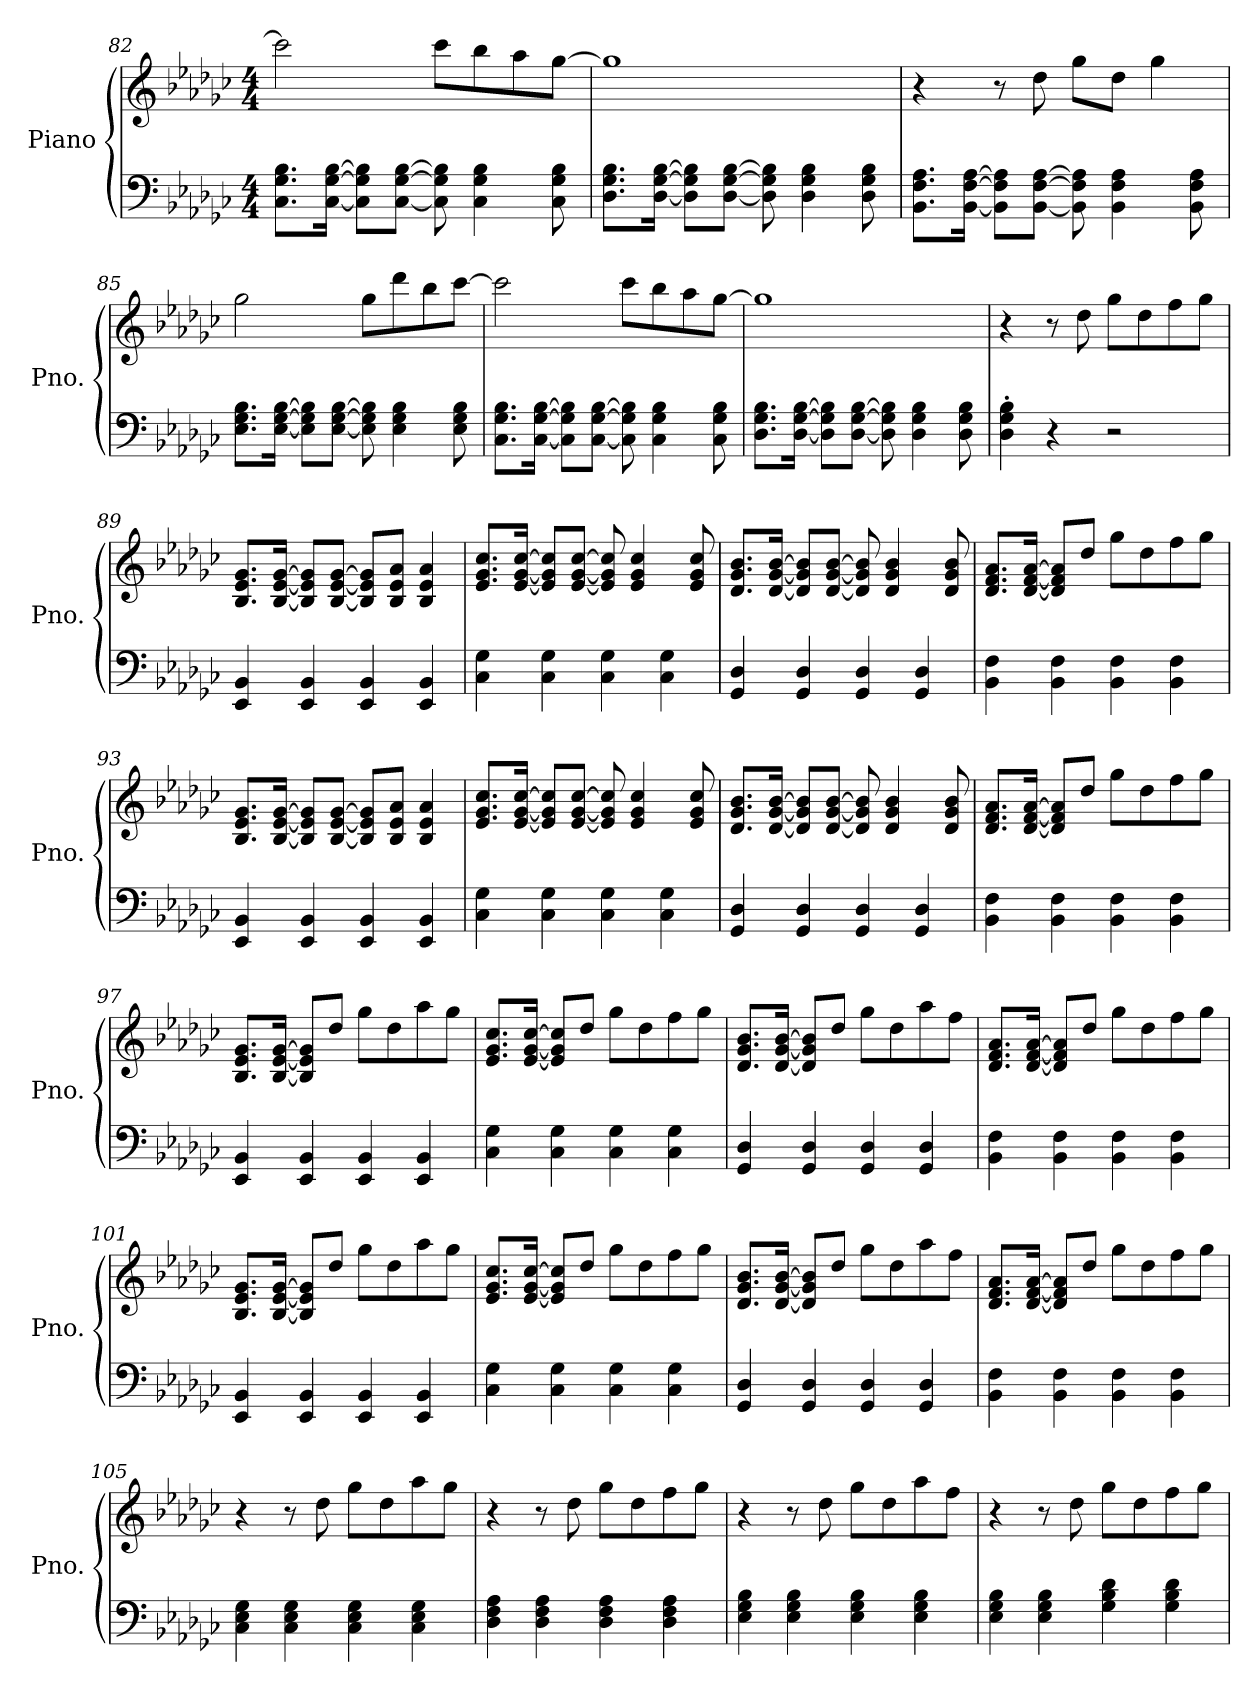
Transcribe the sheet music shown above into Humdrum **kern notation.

**kern	**kern
*part1	*part1
*staff2	*staff1
*I"Piano	*
*I'Pno.	*
!!LO:LB:g=z
*clefF4	*clefG2
*k[b-e-a-d-g-c-]	*k[b-e-a-d-g-c-]
*M4/4	*M4/4
=82	=82
8.C-\ 8.G-\ 8.B-\L	2ccc-\]
[16C-\ [16G-\ [16B-\Jk	.
8C-\] 8G-\] 8B-\]L	.
[8C-\ [8G-\ [8B-\J	.
8C-\] 8G-\] 8B-\]	8ccc-\L
4C-\ 4G-\ 4B-\	8bb-\
.	8aa-\
8C-\ 8G-\ 8B-\	[8gg-\J
=83	=83
8.D-\ 8.G-\ 8.B-\L	1gg-]
[16D-\ [16G-\ [16B-\Jk	.
8D-\] 8G-\] 8B-\]L	.
[8D-\ [8G-\ [8B-\J	.
8D-\] 8G-\] 8B-\]	.
4D-\ 4G-\ 4B-\	.
8D-\ 8G-\ 8B-\	.
=84	=84
8.BB-\ 8.F\ 8.A-\L	4r
[16BB-\ [16F\ [16A-\Jk	.
8BB-\] 8F\] 8A-\]L	8r
[8BB-\ [8F\ [8A-\J	8dd-\
8BB-\] 8F\] 8A-\]	8gg-\L
4BB-\ 4F\ 4A-\	8dd-\J
.	4gg-\
8BB-\ 8F\ 8A-\	.
=85	=85
8.E-\ 8.G-\ 8.B-\L	2gg-\
[16E-\ [16G-\ [16B-\Jk	.
8E-\] 8G-\] 8B-\]L	.
[8E-\ [8G-\ [8B-\J	.
8E-\] 8G-\] 8B-\]	8gg-\L
4E-\ 4G-\ 4B-\	8ddd-\
.	8bb-\
8E-\ 8G-\ 8B-\	[8ccc-\J
!!LO:LB:g=z
=86	=86
8.C-\ 8.G-\ 8.B-\L	2ccc-\]
[16C-\ [16G-\ [16B-\Jk	.
8C-\] 8G-\] 8B-\]L	.
[8C-\ [8G-\ [8B-\J	.
8C-\] 8G-\] 8B-\]	8ccc-\L
4C-\ 4G-\ 4B-\	8bb-\
.	8aa-\
8C-\ 8G-\ 8B-\	[8gg-\J
=87	=87
8.D-\ 8.G-\ 8.B-\L	1gg-]
[16D-\ [16G-\ [16B-\Jk	.
8D-\] 8G-\] 8B-\]L	.
[8D-\ [8G-\ [8B-\J	.
8D-\] 8G-\] 8B-\]	.
4D-\ 4G-\ 4B-\	.
8D-\ 8G-\ 8B-\	.
=88	=88
4D-\' 4G-\' 4B-\'	4r
4r	8r
.	8dd-\
2r	8gg-\L
.	8dd-\
.	8ff\
.	8gg-\J
=89	=89
4EE-/ 4BB-/	8.B-/ 8.e-/ 8.g-/L
.	[16B-/ [16e-/ [16g-/Jk
4EE-/ 4BB-/	8B-/] 8e-/] 8g-/]L
.	[8B-/ [8e-/ [8g-/J
4EE-/ 4BB-/	8B-/] 8e-/] 8g-/]L
.	8B-/ 8e-/ 8a-/J
4EE-/ 4BB-/	4B-/ 4e-/ 4a-/
!!LO:PB:g=z
=90	=90
4C-\ 4G-\	8.e-/ 8.g-/ 8.cc-/L
.	[16e-/ [16g-/ [16cc-/Jk
4C-\ 4G-\	8e-/] 8g-/] 8cc-/]L
.	[8e-/ [8g-/ [8cc-/J
4C-\ 4G-\	8e-/] 8g-/] 8cc-/]
.	4e-/ 4g-/ 4cc-/
4C-\ 4G-\	.
.	8e-/ 8g-/ 8cc-/
=91	=91
4GG-/ 4D-/	8.d-/ 8.g-/ 8.b-/L
.	[16d-/ [16g-/ [16b-/Jk
4GG-/ 4D-/	8d-/] 8g-/] 8b-/]L
.	[8d-/ [8g-/ [8b-/J
4GG-/ 4D-/	8d-/] 8g-/] 8b-/]
.	4d-/ 4g-/ 4b-/
4GG-/ 4D-/	.
.	8d-/ 8g-/ 8b-/
=92	=92
4BB-\ 4F\	8.d-/ 8.f/ 8.a-/L
.	[16d-/ [16f/ [16a-/Jk
4BB-\ 4F\	8d-/] 8f/] 8a-/]L
.	8dd-/J
4BB-\ 4F\	8gg-\L
.	8dd-\
4BB-\ 4F\	8ff\
.	8gg-\J
=93	=93
4EE-/ 4BB-/	8.B-/ 8.e-/ 8.g-/L
.	[16B-/ [16e-/ [16g-/Jk
4EE-/ 4BB-/	8B-/] 8e-/] 8g-/]L
.	[8B-/ [8e-/ [8g-/J
4EE-/ 4BB-/	8B-/] 8e-/] 8g-/]L
.	8B-/ 8e-/ 8a-/J
4EE-/ 4BB-/	4B-/ 4e-/ 4a-/
!!LO:LB:g=z
=94	=94
4C-\ 4G-\	8.e-/ 8.g-/ 8.cc-/L
.	[16e-/ [16g-/ [16cc-/Jk
4C-\ 4G-\	8e-/] 8g-/] 8cc-/]L
.	[8e-/ [8g-/ [8cc-/J
4C-\ 4G-\	8e-/] 8g-/] 8cc-/]
.	4e-/ 4g-/ 4cc-/
4C-\ 4G-\	.
.	8e-/ 8g-/ 8cc-/
=95	=95
4GG-/ 4D-/	8.d-/ 8.g-/ 8.b-/L
.	[16d-/ [16g-/ [16b-/Jk
4GG-/ 4D-/	8d-/] 8g-/] 8b-/]L
.	[8d-/ [8g-/ [8b-/J
4GG-/ 4D-/	8d-/] 8g-/] 8b-/]
.	4d-/ 4g-/ 4b-/
4GG-/ 4D-/	.
.	8d-/ 8g-/ 8b-/
=96	=96
4BB-\ 4F\	8.d-/ 8.f/ 8.a-/L
.	[16d-/ [16f/ [16a-/Jk
4BB-\ 4F\	8d-/] 8f/] 8a-/]L
.	8dd-/J
4BB-\ 4F\	8gg-\L
.	8dd-\
4BB-\ 4F\	8ff\
.	8gg-\J
=97	=97
4EE-/ 4BB-/	8.B-/ 8.e-/ 8.g-/L
.	[16B-/ [16e-/ [16g-/Jk
4EE-/ 4BB-/	8B-/] 8e-/] 8g-/]L
.	8dd-/J
4EE-/ 4BB-/	8gg-\L
.	8dd-\
4EE-/ 4BB-/	8aa-\
.	8gg-\J
!!LO:LB:g=z
=98	=98
4C-\ 4G-\	8.e-/ 8.g-/ 8.cc-/L
.	[16e-/ [16g-/ [16cc-/Jk
4C-\ 4G-\	8e-/] 8g-/] 8cc-/]L
.	8dd-/J
4C-\ 4G-\	8gg-\L
.	8dd-\
4C-\ 4G-\	8ff\
.	8gg-\J
=99	=99
4GG-/ 4D-/	8.d-/ 8.g-/ 8.b-/L
.	[16d-/ [16g-/ [16b-/Jk
4GG-/ 4D-/	8d-/] 8g-/] 8b-/]L
.	8dd-/J
4GG-/ 4D-/	8gg-\L
.	8dd-\
4GG-/ 4D-/	8aa-\
.	8ff\J
=100	=100
4BB-\ 4F\	8.d-/ 8.f/ 8.a-/L
.	[16d-/ [16f/ [16a-/Jk
4BB-\ 4F\	8d-/] 8f/] 8a-/]L
.	8dd-/J
4BB-\ 4F\	8gg-\L
.	8dd-\
4BB-\ 4F\	8ff\
.	8gg-\J
=101	=101
4EE-/ 4BB-/	8.B-/ 8.e-/ 8.g-/L
.	[16B-/ [16e-/ [16g-/Jk
4EE-/ 4BB-/	8B-/] 8e-/] 8g-/]L
.	8dd-/J
4EE-/ 4BB-/	8gg-\L
.	8dd-\
4EE-/ 4BB-/	8aa-\
.	8gg-\J
!!LO:LB:g=z
=102	=102
4C-\ 4G-\	8.e-/ 8.g-/ 8.cc-/L
.	[16e-/ [16g-/ [16cc-/Jk
4C-\ 4G-\	8e-/] 8g-/] 8cc-/]L
.	8dd-/J
4C-\ 4G-\	8gg-\L
.	8dd-\
4C-\ 4G-\	8ff\
.	8gg-\J
=103	=103
4GG-/ 4D-/	8.d-/ 8.g-/ 8.b-/L
.	[16d-/ [16g-/ [16b-/Jk
4GG-/ 4D-/	8d-/] 8g-/] 8b-/]L
.	8dd-/J
4GG-/ 4D-/	8gg-\L
.	8dd-\
4GG-/ 4D-/	8aa-\
.	8ff\J
=104	=104
4BB-\ 4F\	8.d-/ 8.f/ 8.a-/L
.	[16d-/ [16f/ [16a-/Jk
4BB-\ 4F\	8d-/] 8f/] 8a-/]L
.	8dd-/J
4BB-\ 4F\	8gg-\L
.	8dd-\
4BB-\ 4F\	8ff\
.	8gg-\J
=105	=105
4C-\ 4E-\ 4G-\	4r
4C-\ 4E-\ 4G-\	8r
.	8dd-\
4C-\ 4E-\ 4G-\	8gg-\L
.	8dd-\
4C-\ 4E-\ 4G-\	8aa-\
.	8gg-\J
!!LO:LB:g=z
=106	=106
4D-\ 4F\ 4A-\	4r
4D-\ 4F\ 4A-\	8r
.	8dd-\
4D-\ 4F\ 4A-\	8gg-\L
.	8dd-\
4D-\ 4F\ 4A-\	8ff\
.	8gg-\J
=107	=107
4E-\ 4G-\ 4B-\	4r
4E-\ 4G-\ 4B-\	8r
.	8dd-\
4E-\ 4G-\ 4B-\	8gg-\L
.	8dd-\
4E-\ 4G-\ 4B-\	8aa-\
.	8ff\J
=108	=108
4E-\ 4G-\ 4B-\	4r
4E-\ 4G-\ 4B-\	8r
.	8dd-\
4G-\ 4B-\ 4d-\	8gg-\L
.	8dd-\
4G-\ 4B-\ 4d-\	8ff\
.	8gg-\J
=	=
*-	*-
